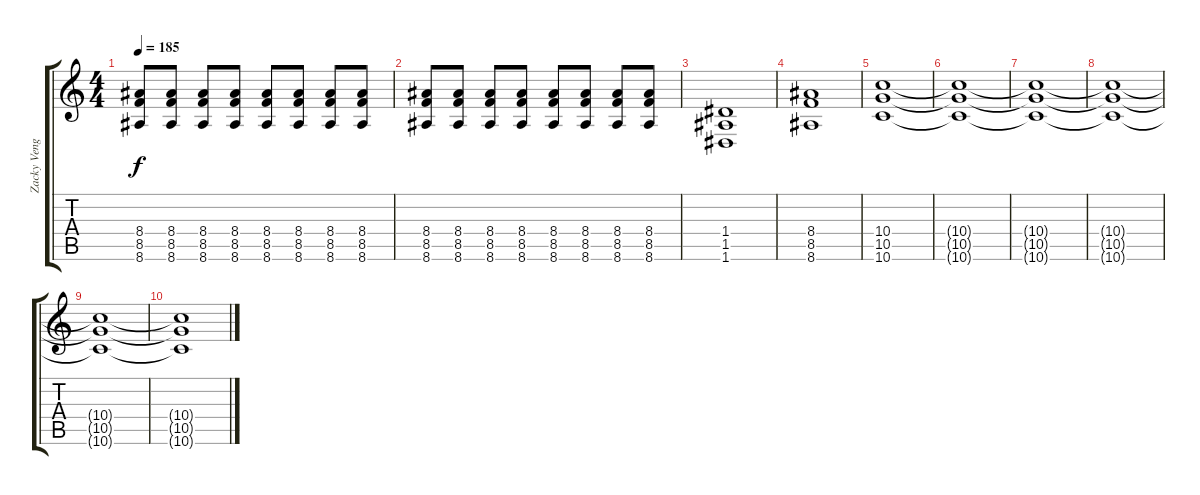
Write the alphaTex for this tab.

\track ("Zacky Vengeance" "Zacky Veng") {instrument distortionguitar}
\staff {score tabs}
\tuning (E4 B3 G3 D3 A2 D2) {hide}
\ts (4 4)
\tempo 185
\clef g2
\ks c
(8.4 8.5 8.6).8{dy f} (8.4 8.5 8.6).8 (8.4 8.5 8.6).8 (8.4 8.5 8.6).8 (8.4 8.5 8.6).8 (8.4 8.5 8.6).8 (8.4 8.5 8.6).8 (8.4 8.5 8.6).8 |
(8.4 8.5 8.6).8 (8.4 8.5 8.6).8 (8.4 8.5 8.6).8 (8.4 8.5 8.6).8 (8.4 8.5 8.6).8 (8.4 8.5 8.6).8 (8.4 8.5 8.6).8 (8.4 8.5 8.6).8 |
(1.4 1.5 1.6).1 |
(8.4 8.5 8.6).1 |
(10.4 10.5 10.6).1 |
(10.4{t} 10.5{t} 10.6{t}).1 |
(10.4{t} 10.5{t} 10.6{t}).1 |
(10.4{t} 10.5{t} 10.6{t}).1 |
(10.4{t} 10.5{t} 10.6{t}).1 |
(10.4{t} 10.5{t} 10.6{t}).1
